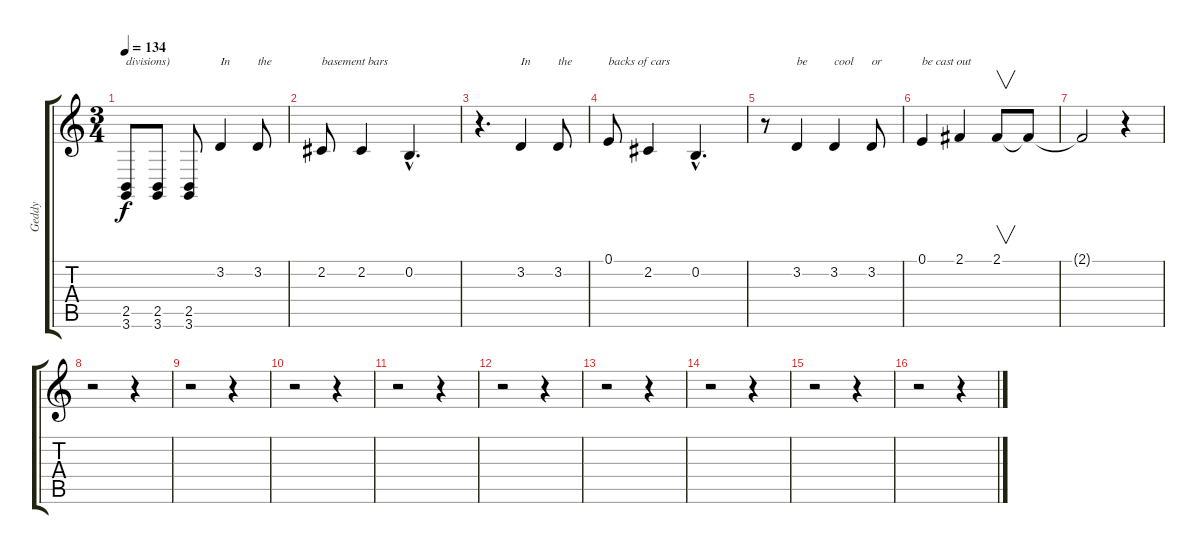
\track ("Geddy" "Geddy") {instrument lead6voice}
\staff {score tabs}
\tuning (E4 B3 G3 D3 A2 E2) {hide}
\ts (3 4)
\tempo 134
\clef g2
\ks c
(2.5 3.6).8{txt "divisions)" dy f} (2.5 3.6).8 (2.5 3.6).8 3.2.4{txt "In" volume 16 instrument lead6voice} 3.2.8{txt "the"} |
2.2.8{txt "basement bars"} 2.2.4 0.2{hac}.4{d} |
r.4{d} 3.2.4{txt "In"} 3.2.8{txt "the"} |
0.1.8{txt "backs of cars"} 2.2.4 0.2{hac}.4{d} |
r.8 3.2.4{txt "be"} 3.2.4{txt "cool"} 3.2.8{txt "or"} |
0.1.4{txt "be cast out"} 2.1.4 2.1.8{v} 2.1{t}.8 |
2.1{t}.2 r.4 |
r.2 r.4 |
r.2 r.4 |
r.2 r.4 |
r.2 r.4 |
r.2 r.4 |
r.2 r.4 |
r.2 r.4 |
r.2 r.4 |
r.2 r.4
